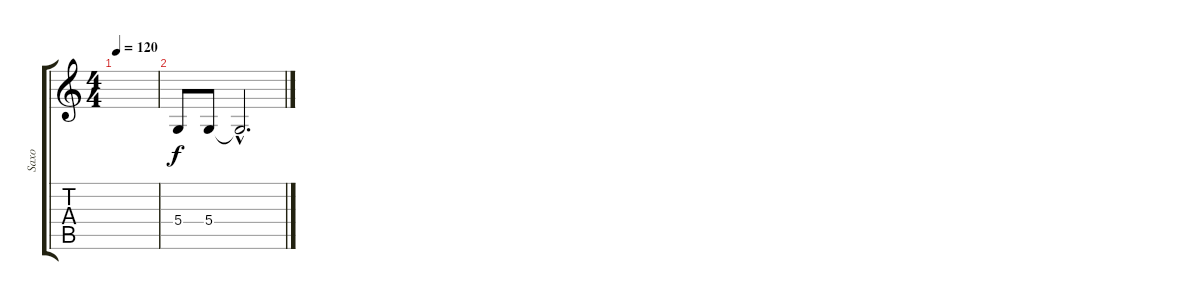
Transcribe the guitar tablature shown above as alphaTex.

\track ("Saxo" "Saxo") {instrument altosax}
\staff {score tabs}
\tuning (E4 B3 G3 D3 A2 E2) {hide}
\ts (4 4)
\tempo 120
\clef g2
\ks c
|
5.4.8 5.4.8 5.4{hac t}.2{d}
